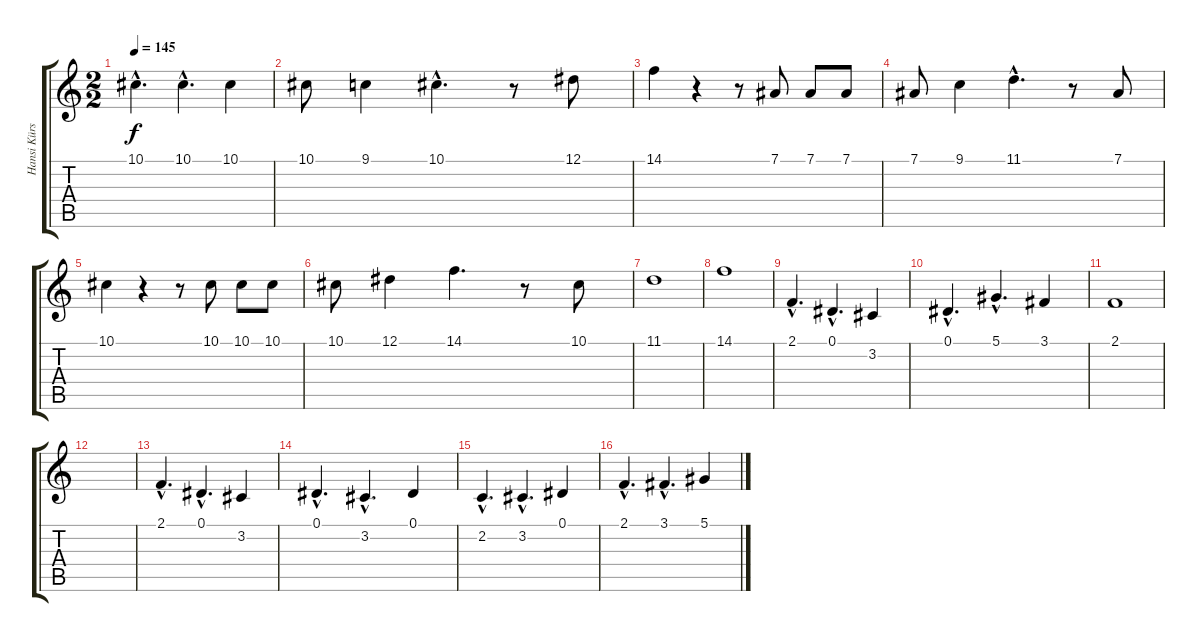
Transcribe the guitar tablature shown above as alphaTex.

\track ("Hansi Kürsch" "Hansi Kürs") {instrument flute}
\staff {score tabs}
\tuning (Eb4 Bb3 Gb3 Db3 Ab2 Eb2) {hide}
\ts (2 2)
\tempo 145
\clef g2
\ks c
10.1{hac}.4{d dy f} 10.1{hac}.4{d} 10.1.4 |
10.1.8 9.1.4 10.1{hac}.4{d} r.8 12.1.8 |
14.1.4 r.4 r.8 7.1.8 7.1.8 7.1.8 |
7.1.8 9.1.4 11.1{hac}.4{d} r.8 7.1.8 |
10.1.4 r.4 r.8 10.1.8 10.1.8 10.1.8 |
10.1.8 12.1.4 14.1.4{d} r.8 10.1.8 |
11.1.1 |
14.1.1 |
2.1{hac}.4{d} 0.1{hac}.4{d} 3.2.4 |
0.1{hac}.4{d} 5.1{hac}.4{d} 3.1.4 |
2.1.1 |
|
2.1{hac}.4{d} 0.1{hac}.4{d} 3.2.4 |
0.1{hac}.4{d} 3.2{hac}.4{d} 0.1.4 |
2.2{hac}.4{d} 3.2{hac}.4{d} 0.1.4 |
2.1{hac}.4{d} 3.1{hac}.4{d} 5.1.4
